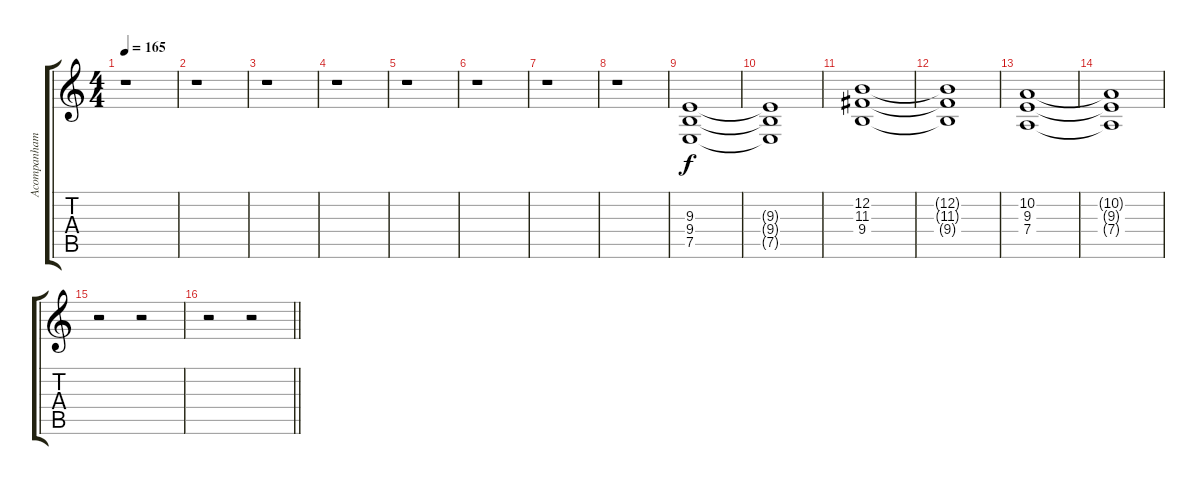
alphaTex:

\track ("Acompanhamento" "Acompanham") {instrument choiraahs}
\staff {score tabs}
\tuning (E4 B3 G3 D3 A2 E2) {hide}
\ts (4 4)
\tempo 165
\clef g2
\ks c
r.1{dy f} |
r.1 |
r.1 |
r.1 |
r.1 |
r.1 |
r.1 |
r.1 |
(9.3 9.4 7.5).1 |
(9.3{t} 9.4{t} 7.5{t}).1 |
(12.2 11.3 9.4).1 |
(12.2{t} 11.3{t} 9.4{t}).1 |
(10.2 9.3 7.4).1 |
(10.2{t} 9.3{t} 7.4{t}).1 |
r.2 r.2 |
\barLineRight lightlight
r.2 r.2
